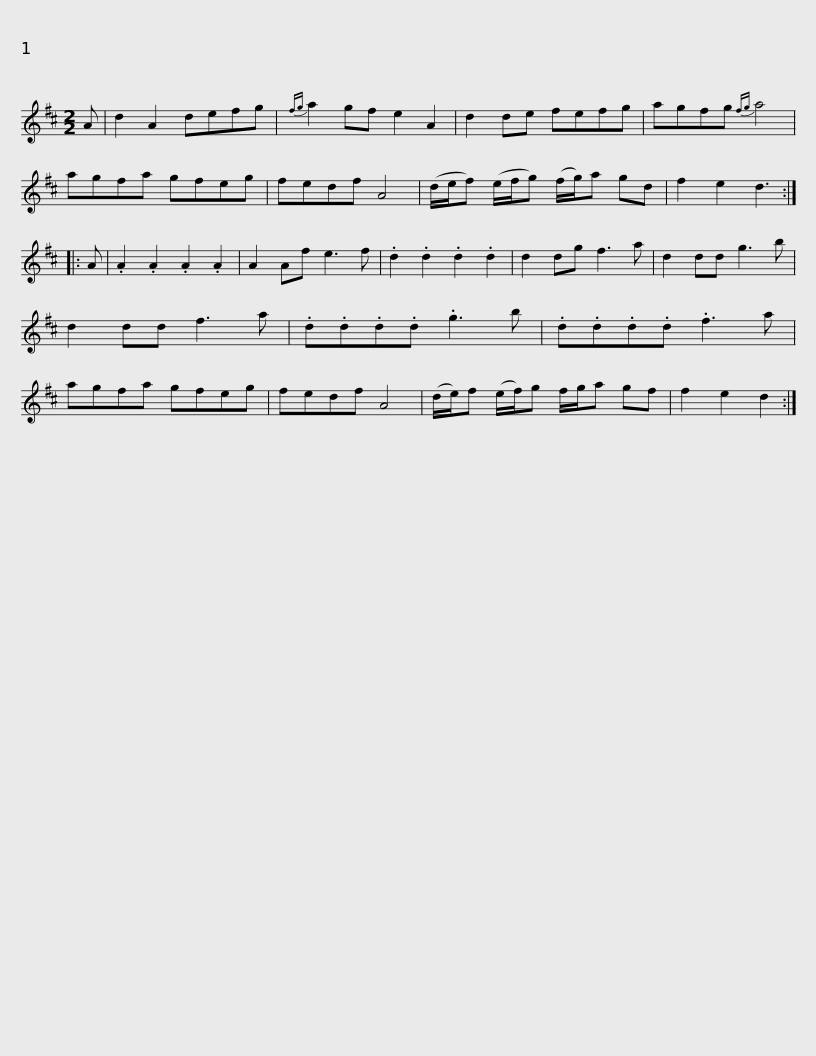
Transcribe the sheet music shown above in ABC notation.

X:1
L:1/8
M:2/2
I:linebreak $
K:D
V:1 treble
V:1
 A | d2 A2 defg |{fg} a2 gf e2 A2 | d2 de fefg | agfg{fg} a4 | %5
 agfa gfeg | fedf A4 |$ (d/e/f) (e/f/g) (f/g/)a gd | f2 e2 d3 :: A | %10
 .A2 .A2 .A2 .A2 | A2 Af e3 f | .d2 .d2 .d2 .d2 | d2 dg f3 a | d2 dd g3 b |$ %15
 d2 dd f3 a | .d.d.d.d .g3 b | .d.d.d.d .f3 a | agfa gfeg | fedf A4 | %20
 (d/e/)f (e/f/)g f/g/a gf |$ f2 e2 d2 :| %22
